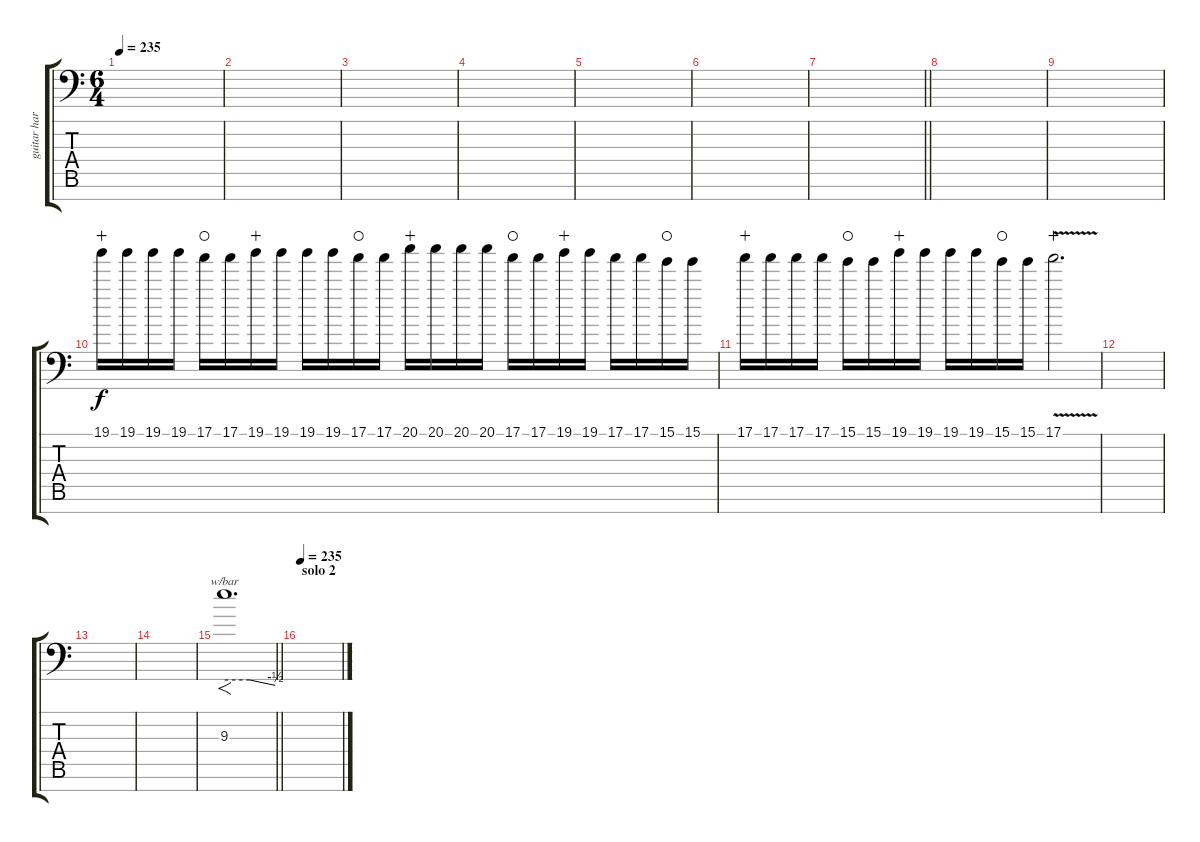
\track ("guitar harmonics " "guitar har") {instrument acousticguitarsteel}
\staff {score tabs}
\tuning (E4 B3 G3 D3 A2 E2 C-1) {hide}
\ts (6 4)
\tempo 235
\clef f4
\ks c
|
|
|
|
|
|
\barLineRight lightlight
|
|
|
19.1.16{wahc} 19.1.16 19.1.16 19.1.16 17.1.16{waho} 17.1.16 19.1.16{wahc} 19.1.16 19.1.16 19.1.16 17.1.16{waho} 17.1.16 20.1.16{wahc} 20.1.16 20.1.16 20.1.16 17.1.16{waho} 17.1.16 19.1.16{wahc} 19.1.16 17.1.16 17.1.16 15.1.16{waho} 15.1.16 |
17.1.16{wahc} 17.1.16 17.1.16 17.1.16 15.1.16{waho} 15.1.16 19.1.16{wahc} 19.1.16 19.1.16 19.1.16 15.1.16{waho} 15.1.16 17.1{v}.2{d wahc} |
|
|
|
\barLineRight lightlight
9.3.1{f d tbe (custom default 0 0 30 0 60 -2)} |
\section ("" "solo 2")
\tempo 235
